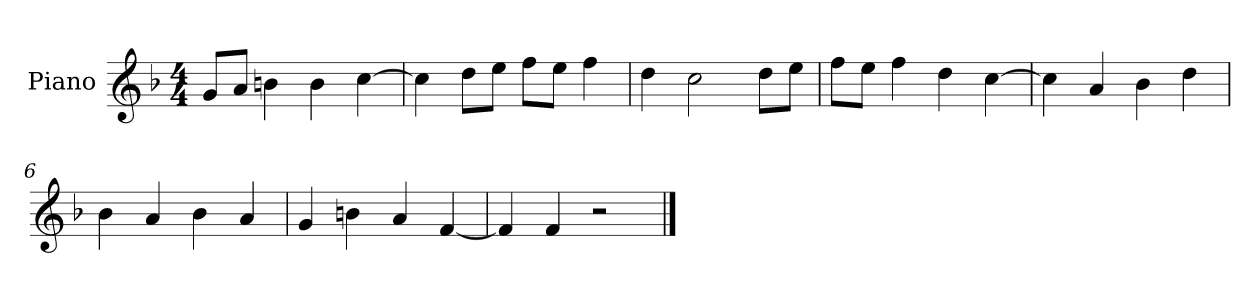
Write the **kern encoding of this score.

**kern
*part1
*staff1
*I"Piano
*I'P-no
*clefG2
*k[b-]
*M4/4
*MM90
=1
8g/L
8a/J
4bn\
4b\
[4cc\
=2
4cc\]
8dd\L
8ee\J
8ff\L
8ee\J
4ff\
=3
4dd\
2cc\
8dd\L
8ee\J
=4
8ff\L
8ee\J
4ff\
4dd\
[4cc\
=5
4cc\]
4a/
4b-\
4dd\
=6
4b-\
4a/
4b-\
4a/
=7
4g/
4bn\
4a/
[4f/
!!LO:LB:g=z
=8
4f/]
4f/
2r
==
*-
